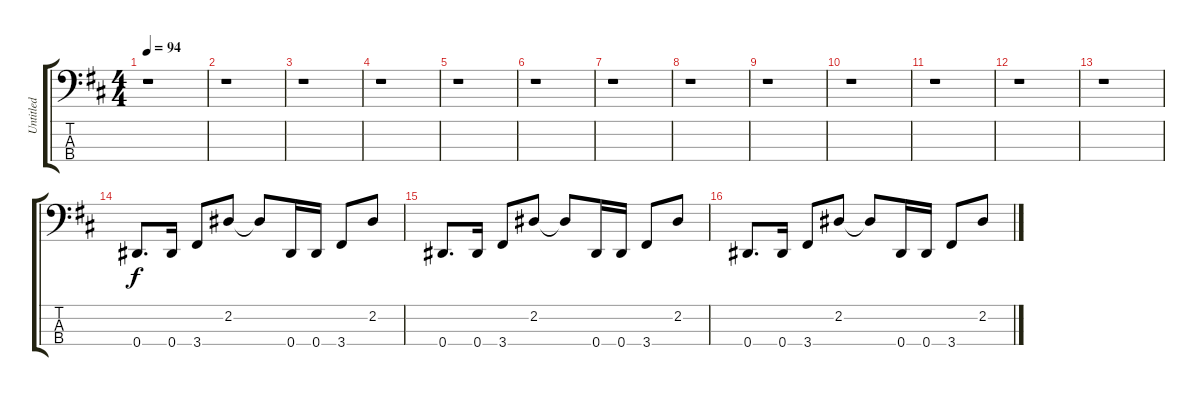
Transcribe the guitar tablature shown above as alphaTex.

\track ("Untitled" "Untitled") {instrument electricbasspick}
\staff {score tabs}
\tuning (Gb2 Db2 Ab1 Eb1) {hide}
\ts (4 4)
\tempo 94
\clef f4
\ks d
r.1{dy f instrument electricbasspick} |
r.1 |
r.1 |
r.1 |
r.1 |
r.1 |
r.1 |
r.1 |
r.1 |
r.1 |
r.1 |
r.1 |
r.1 |
0.4.8{d} 0.4.16 3.4.8 2.2.8 2.2{t}.8 0.4.16 0.4.16 3.4.8 2.2.8 |
0.4.8{d} 0.4.16 3.4.8 2.2.8 2.2{t}.8 0.4.16 0.4.16 3.4.8 2.2.8 |
0.4.8{d} 0.4.16 3.4.8 2.2.8 2.2{t}.8 0.4.16 0.4.16 3.4.8 2.2.8
